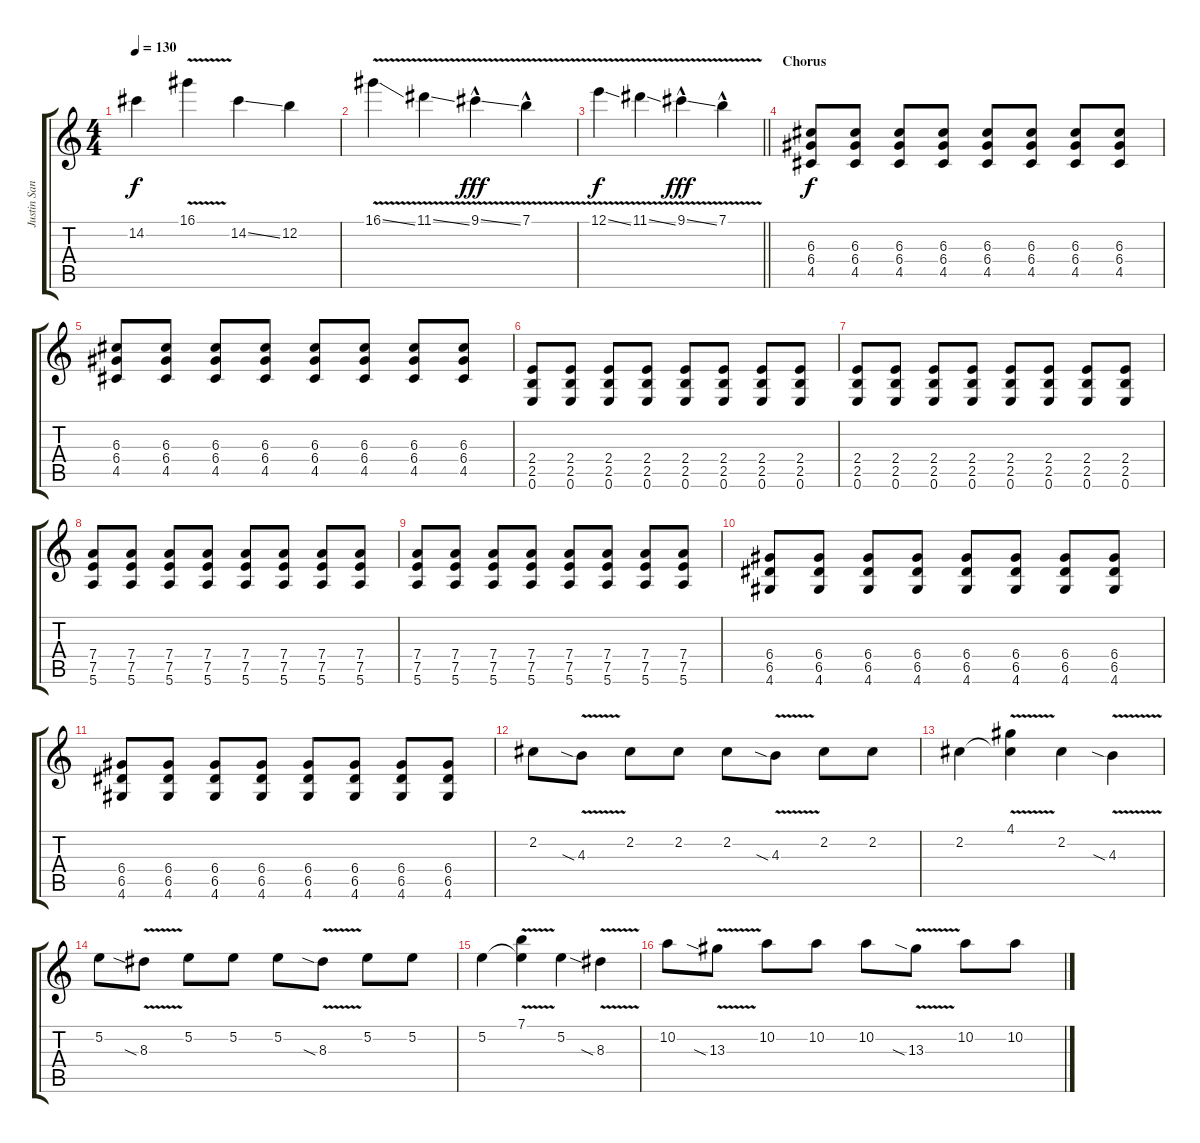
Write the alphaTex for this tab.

\track ("Justin Sane Guitar" "Justin San") {instrument distortionguitar}
\staff {score tabs}
\tuning (E4 B3 G3 D3 A2 E2) {hide}
\ts (4 4)
\tempo 130
\clef g2
\ks c
14.2.4{dy f} 16.1{v}.4 14.2{ss}.4 12.2.4 |
16.1{v ss}.4 11.1{v ss}.4 9.1{v ss hac}.4{dy fff} 7.1{v hac}.4 |
\barLineRight lightlight
12.1{v ss}.4{dy f} 11.1{v ss}.4 9.1{v ss hac}.4{dy fff} 7.1{v hac}.4 |
\section ("" "Chorus")
(6.3 6.4 4.5).8{dy f volume 10} (6.3 6.4 4.5).8 (6.3 6.4 4.5).8 (6.3 6.4 4.5).8 (6.3 6.4 4.5).8 (6.3 6.4 4.5).8 (6.3 6.4 4.5).8 (6.3 6.4 4.5).8 |
(6.3 6.4 4.5).8 (6.3 6.4 4.5).8 (6.3 6.4 4.5).8 (6.3 6.4 4.5).8 (6.3 6.4 4.5).8 (6.3 6.4 4.5).8 (6.3 6.4 4.5).8 (6.3 6.4 4.5).8 |
(2.4 2.5 0.6).8 (2.4 2.5 0.6).8 (2.4 2.5 0.6).8 (2.4 2.5 0.6).8 (2.4 2.5 0.6).8 (2.4 2.5 0.6).8 (2.4 2.5 0.6).8 (2.4 2.5 0.6).8 |
(2.4 2.5 0.6).8 (2.4 2.5 0.6).8 (2.4 2.5 0.6).8 (2.4 2.5 0.6).8 (2.4 2.5 0.6).8 (2.4 2.5 0.6).8 (2.4 2.5 0.6).8 (2.4 2.5 0.6).8 |
(7.4 7.5 5.6).8 (7.4 7.5 5.6).8 (7.4 7.5 5.6).8 (7.4 7.5 5.6).8 (7.4 7.5 5.6).8 (7.4 7.5 5.6).8 (7.4 7.5 5.6).8 (7.4 7.5 5.6).8 |
(7.4 7.5 5.6).8 (7.4 7.5 5.6).8 (7.4 7.5 5.6).8 (7.4 7.5 5.6).8 (7.4 7.5 5.6).8 (7.4 7.5 5.6).8 (7.4 7.5 5.6).8 (7.4 7.5 5.6).8 |
(6.4 6.5 4.6).8 (6.4 6.5 4.6).8 (6.4 6.5 4.6).8 (6.4 6.5 4.6).8 (6.4 6.5 4.6).8 (6.4 6.5 4.6).8 (6.4 6.5 4.6).8 (6.4 6.5 4.6).8 |
(6.4 6.5 4.6).8 (6.4 6.5 4.6).8 (6.4 6.5 4.6).8 (6.4 6.5 4.6).8 (6.4 6.5 4.6).8 (6.4 6.5 4.6).8 (6.4 6.5 4.6).8 (6.4 6.5 4.6).8 |
2.2.8{volume 12 instrument distortionguitar} 4.3{v sia}.8 2.2.8 2.2.8 2.2.8 4.3{v sia}.8 2.2.8 2.2.8 |
2.2.4 (4.1{v} 2.2{t}).4 2.2.4 4.3{v sia}.4 |
5.2.8 8.3{v sia}.8 5.2.8 5.2.8 5.2.8 8.3{v sia}.8 5.2.8 5.2.8 |
5.2.4 (7.1{v} 5.2{t}).4 5.2.4 8.3{v sia}.4 |
10.2.8 13.3{v sia}.8 10.2.8 10.2.8 10.2.8 13.3{v sia}.8 10.2.8 10.2.8
